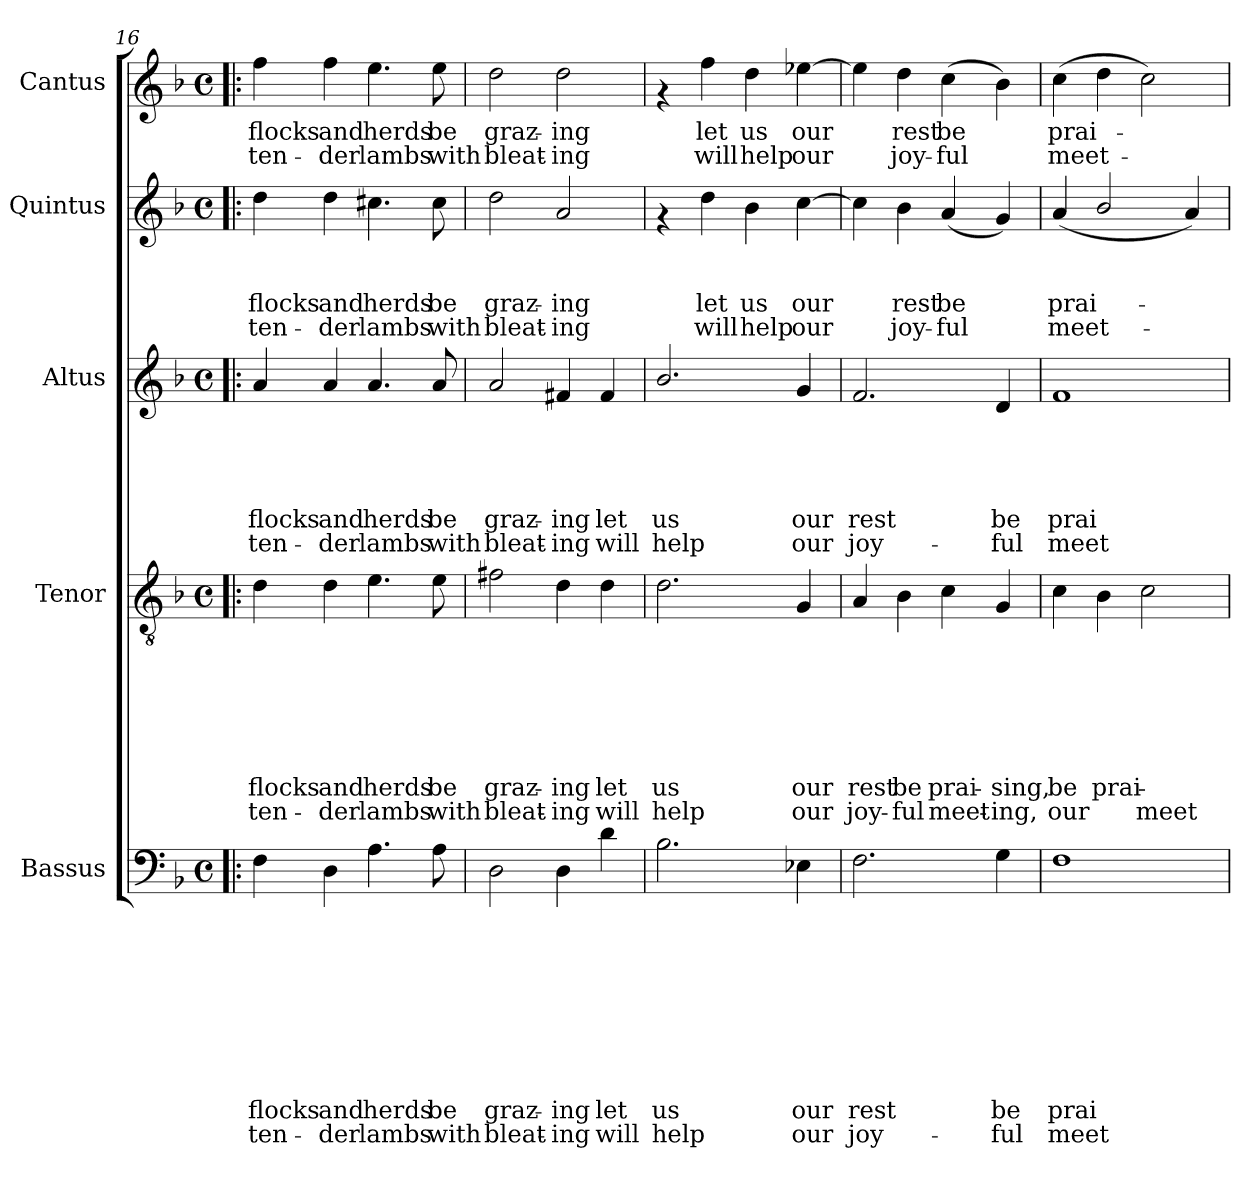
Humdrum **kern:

**kern	**text	**text	**text	**text	**text	**text	**text	**text	**text	**text	**kern	**text	**text	**text	**text	**text	**text	**text	**text	**kern	**text	**text	**text	**text	**text	**text	**kern	**text	**text	**text	**text	**kern	**text	**text
*part5	*part5	*part5	*part5	*part5	*part5	*part5	*part5	*part5	*part5	*part5	*part4	*part4	*part4	*part4	*part4	*part4	*part4	*part4	*part4	*part3	*part3	*part3	*part3	*part3	*part3	*part3	*part2	*part2	*part2	*part2	*part2	*part1	*part1	*part1
*staff5	*staff5	*staff5	*staff5	*staff5	*staff5	*staff5	*staff5	*staff5	*staff5	*staff5	*staff4	*staff4	*staff4	*staff4	*staff4	*staff4	*staff4	*staff4	*staff4	*staff3	*staff3	*staff3	*staff3	*staff3	*staff3	*staff3	*staff2	*staff2	*staff2	*staff2	*staff2	*staff1	*staff1	*staff1
*I"Bassus	*	*	*	*	*	*	*	*	*	*	*I"Tenor	*	*	*	*	*	*	*	*	*I"Altus	*	*	*	*	*	*	*I"Quintus	*	*	*	*	*I"Cantus	*	*
!!LO:PB:g=z
*clefF4	*	*	*	*	*	*	*	*	*	*	*clefGv2	*	*	*	*	*	*	*	*	*clefG2	*	*	*	*	*	*	*clefG2	*	*	*	*	*clefG2	*	*
*k[b-]	*	*	*	*	*	*	*	*	*	*	*k[b-]	*	*	*	*	*	*	*	*	*k[b-]	*	*	*	*	*	*	*k[b-]	*	*	*	*	*k[b-]	*	*
*F:	*	*	*	*	*	*	*	*	*	*	*F:	*	*	*	*	*	*	*	*	*F:	*	*	*	*	*	*	*F:	*	*	*	*	*F:	*	*
*M4/4	*	*	*	*	*	*	*	*	*	*	*M4/4	*	*	*	*	*	*	*	*	*M4/4	*	*	*	*	*	*	*M4/4	*	*	*	*	*M4/4	*	*
*met(c)	*	*	*	*	*	*	*	*	*	*	*met(c)	*	*	*	*	*	*	*	*	*met(c)	*	*	*	*	*	*	*met(c)	*	*	*	*	*met(c)	*	*
=16!|:	=16!|:	=16!|:	=16!|:	=16!|:	=16!|:	=16!|:	=16!|:	=16!|:	=16!|:	=16!|:	=16!|:	=16!|:	=16!|:	=16!|:	=16!|:	=16!|:	=16!|:	=16!|:	=16!|:	=16!|:	=16!|:	=16!|:	=16!|:	=16!|:	=16!|:	=16!|:	=16!|:	=16!|:	=16!|:	=16!|:	=16!|:	=16!|:	=16!|:	=16!|:
!	!	!	!	!	!	!	!	!	!LO:LY:b	!LO:LY:b	!	!	!	!	!	!	!	!LO:LY:b	!LO:LY:b	!	!	!	!	!	!LO:LY:b	!LO:LY:b	!	!	!	!LO:LY:b	!LO:LY:b	!	!LO:LY:b	!LO:LY:b
4F\	.	.	.	.	.	.	.	.	flocks	ten-	4d\	.	.	.	.	.	.	flocks	ten-	4a/	.	.	.	.	flocks	ten-	4dd\	.	.	flocks	ten-	4ff\	flocks	ten-
!	!	!	!	!	!	!	!	!	!LO:LY:b	!LO:LY:b	!	!	!	!	!	!	!	!LO:LY:b	!LO:LY:b	!	!	!	!	!	!LO:LY:b	!LO:LY:b	!	!	!	!LO:LY:b	!LO:LY:b	!	!LO:LY:b	!LO:LY:b
4D\	.	.	.	.	.	.	.	.	and	-der	4d\	.	.	.	.	.	.	and	-der	4a/	.	.	.	.	and	-der	4dd\	.	.	and	-der	4ff\	and	-der
!	!	!	!	!	!	!	!	!	!LO:LY:b	!LO:LY:b	!	!	!	!	!	!	!	!LO:LY:b	!LO:LY:b	!	!	!	!	!	!LO:LY:b	!LO:LY:b	!	!	!	!LO:LY:b	!LO:LY:b	!	!LO:LY:b	!LO:LY:b
4.A\	.	.	.	.	.	.	.	.	herds	lambs	4.e\	.	.	.	.	.	.	herds	lambs	4.a/	.	.	.	.	herds	lambs	4.cc#X\	.	.	herds	lambs	4.ee\	herds	lambs
!	!	!	!	!	!	!	!	!	!LO:LY:b	!LO:LY:b	!	!	!	!	!	!	!	!LO:LY:b	!LO:LY:b	!	!	!	!	!	!LO:LY:b	!LO:LY:b	!	!	!	!LO:LY:b	!LO:LY:b	!	!LO:LY:b	!LO:LY:b
8A\	.	.	.	.	.	.	.	.	be	with	8e\	.	.	.	.	.	.	be	with	8a/	.	.	.	.	be	with	8cc#\	.	.	be	with	8ee\	be	with
=17	=17	=17	=17	=17	=17	=17	=17	=17	=17	=17	=17	=17	=17	=17	=17	=17	=17	=17	=17	=17	=17	=17	=17	=17	=17	=17	=17	=17	=17	=17	=17	=17	=17	=17
!	!	!	!	!	!	!	!	!	!LO:LY:b	!LO:LY:b	!	!	!	!	!	!	!	!LO:LY:b	!LO:LY:b	!	!	!	!	!	!LO:LY:b	!LO:LY:b	!	!	!	!LO:LY:b	!LO:LY:b	!	!LO:LY:b	!LO:LY:b
2D\	.	.	.	.	.	.	.	.	graz-	bleat-	2f#X\	.	.	.	.	.	.	graz-	bleat-	2a/	.	.	.	.	graz-	bleat-	2dd\	.	.	graz-	bleat-	2dd\	graz-	bleat-
!	!	!	!	!	!	!	!	!	!LO:LY:b	!LO:LY:b	!	!	!	!	!	!	!	!LO:LY:b	!LO:LY:b	!	!	!	!	!	!LO:LY:b	!LO:LY:b	!	!	!	!LO:LY:b	!LO:LY:b	!	!LO:LY:b	!LO:LY:b
4D\	.	.	.	.	.	.	.	.	-ing	-ing	4d\	.	.	.	.	.	.	-ing	-ing	4f#X/	.	.	.	.	-ing	-ing	2a/	.	.	-ing	-ing	2dd\	-ing	-ing
!	!	!	!	!	!	!	!	!	!LO:LY:b	!LO:LY:b	!	!	!	!	!	!	!	!LO:LY:b	!LO:LY:b	!	!	!	!	!	!LO:LY:b	!LO:LY:b	!	!	!	!	!	!	!	!
4d\	.	.	.	.	.	.	.	.	let	will	4d\	.	.	.	.	.	.	let	will	4f#/	.	.	.	.	let	will	.	.	.	.	.	.	.	.
=18	=18	=18	=18	=18	=18	=18	=18	=18	=18	=18	=18	=18	=18	=18	=18	=18	=18	=18	=18	=18	=18	=18	=18	=18	=18	=18	=18	=18	=18	=18	=18	=18	=18	=18
!	!	!	!	!	!	!	!	!	!LO:LY:b	!LO:LY:b	!	!	!	!	!	!	!	!LO:LY:b	!LO:LY:b	!	!	!	!	!	!LO:LY:b	!LO:LY:b	!	!	!	!	!	!	!	!
2.B-\	.	.	.	.	.	.	.	.	us	help	2.d\	.	.	.	.	.	.	us	help	2.b-/	.	.	.	.	us	help	4rf	.	.	.	.	4rf	.	.
!	!	!	!	!	!	!	!	!	!	!	!	!	!	!	!	!	!	!	!	!	!	!	!	!	!	!	!	!	!	!LO:LY:b	!LO:LY:b	!	!LO:LY:b	!LO:LY:b
.	.	.	.	.	.	.	.	.	.	.	.	.	.	.	.	.	.	.	.	.	.	.	.	.	.	.	4dd\	.	.	let	will	4ff\	let	will
!	!	!	!	!	!	!	!	!	!	!	!	!	!	!	!	!	!	!	!	!	!	!	!	!	!	!	!	!	!	!LO:LY:b	!LO:LY:b	!	!LO:LY:b	!LO:LY:b
.	.	.	.	.	.	.	.	.	.	.	.	.	.	.	.	.	.	.	.	.	.	.	.	.	.	.	4b-\	.	.	us	help	4dd\	us	help
!	!	!	!	!	!	!	!	!	!LO:LY:b	!LO:LY:b	!	!	!	!	!	!	!	!LO:LY:b	!LO:LY:b	!	!	!	!	!	!LO:LY:b	!LO:LY:b	!	!	!	!LO:LY:b	!LO:LY:b	!	!LO:LY:b	!LO:LY:b
4E-X\	.	.	.	.	.	.	.	.	our	our	4G/	.	.	.	.	.	.	our	our	4g/	.	.	.	.	our	our	[>4cc\	.	.	our	our	[>4ee-X\	our	our
=19	=19	=19	=19	=19	=19	=19	=19	=19	=19	=19	=19	=19	=19	=19	=19	=19	=19	=19	=19	=19	=19	=19	=19	=19	=19	=19	=19	=19	=19	=19	=19	=19	=19	=19
!	!	!	!	!	!	!	!	!	!LO:LY:b	!LO:LY:b	!	!	!	!	!	!	!	!LO:LY:b	!LO:LY:b	!	!	!	!	!	!LO:LY:b	!LO:LY:b	!	!	!	!	!	!	!	!
2.F\	.	.	.	.	.	.	.	.	rest	joy-	4A/	.	.	.	.	.	.	rest	joy-	2.f/	.	.	.	.	rest	joy-	4cc\]	.	.	.	.	4ee-\]	.	.
!	!	!	!	!	!	!	!	!	!	!	!	!	!	!	!	!	!	!LO:LY:b	!LO:LY:b	!	!	!	!	!	!	!	!	!	!	!LO:LY:b	!LO:LY:b	!	!LO:LY:b	!LO:LY:b
.	.	.	.	.	.	.	.	.	.	.	4B-\	.	.	.	.	.	.	be	-ful	.	.	.	.	.	.	.	4b-\	.	.	rest	joy-	4dd\	rest	joy-
!	!	!	!	!	!	!	!	!	!	!	!	!	!	!	!	!	!	!LO:LY:b	!LO:LY:b	!	!	!	!	!	!	!	!	!	!	!LO:LY:b	!LO:LY:b	!	!LO:LY:b	!LO:LY:b
.	.	.	.	.	.	.	.	.	.	.	4c\	.	.	.	.	.	.	prai-	meet-	.	.	.	.	.	.	.	(<4a/	.	.	be	-ful	(>4cc\	be	-ful
!	!	!	!	!	!	!	!	!	!LO:LY:b	!LO:LY:b	!	!	!	!	!	!	!	!LO:LY:b	!LO:LY:b	!	!	!	!	!	!LO:LY:b	!LO:LY:b	!	!	!	!	!	!	!	!
4G\	.	.	.	.	.	.	.	.	be	-ful	4G/	.	.	.	.	.	.	-sing,	-ing,	4d/	.	.	.	.	be	-ful	4g/)	.	.	.	.	4b-\)	.	.
=20	=20	=20	=20	=20	=20	=20	=20	=20	=20	=20	=20	=20	=20	=20	=20	=20	=20	=20	=20	=20	=20	=20	=20	=20	=20	=20	=20	=20	=20	=20	=20	=20	=20	=20
!	!	!	!	!	!	!	!	!	!LO:LY:b	!LO:LY:b	!	!	!	!	!	!	!	!LO:LY:b	!LO:LY:b	!	!	!	!	!	!LO:LY:b	!LO:LY:b	!	!	!	!LO:LY:b	!LO:LY:b	!	!LO:LY:b	!LO:LY:b
1F	.	.	.	.	.	.	.	.	prai-	meet-	4c\	.	.	.	.	.	.	be	our	1f	.	.	.	.	prai-	meet-	(<4a/	.	.	prai-	meet-	(>4cc\	prai-	meet-
!	!	!	!	!	!	!	!	!	!	!	!	!	!	!	!	!	!	!LO:LY:b	!	!	!	!	!	!	!	!	!	!	!	!	!	!	!	!
.	.	.	.	.	.	.	.	.	.	.	4B-\	.	.	.	.	.	.	prai-	.	.	.	.	.	.	.	.	2b-/	.	.	.	.	4dd\	.	.
!	!	!	!	!	!	!	!	!	!	!	!	!	!	!	!	!	!	!	!LO:LY:b	!	!	!	!	!	!	!	!	!	!	!	!	!	!	!
.	.	.	.	.	.	.	.	.	.	.	2c\	.	.	.	.	.	.	.	meet-	.	.	.	.	.	.	.	.	.	.	.	.	2cc\)	.	.
.	.	.	.	.	.	.	.	.	.	.	.	.	.	.	.	.	.	.	.	.	.	.	.	.	.	.	4a/)	.	.	.	.	.	.	.
=	=	=	=	=	=	=	=	=	=	=	=	=	=	=	=	=	=	=	=	=	=	=	=	=	=	=	=	=	=	=	=	=	=	=
*-	*-	*-	*-	*-	*-	*-	*-	*-	*-	*-	*-	*-	*-	*-	*-	*-	*-	*-	*-	*-	*-	*-	*-	*-	*-	*-	*-	*-	*-	*-	*-	*-	*-	*-
